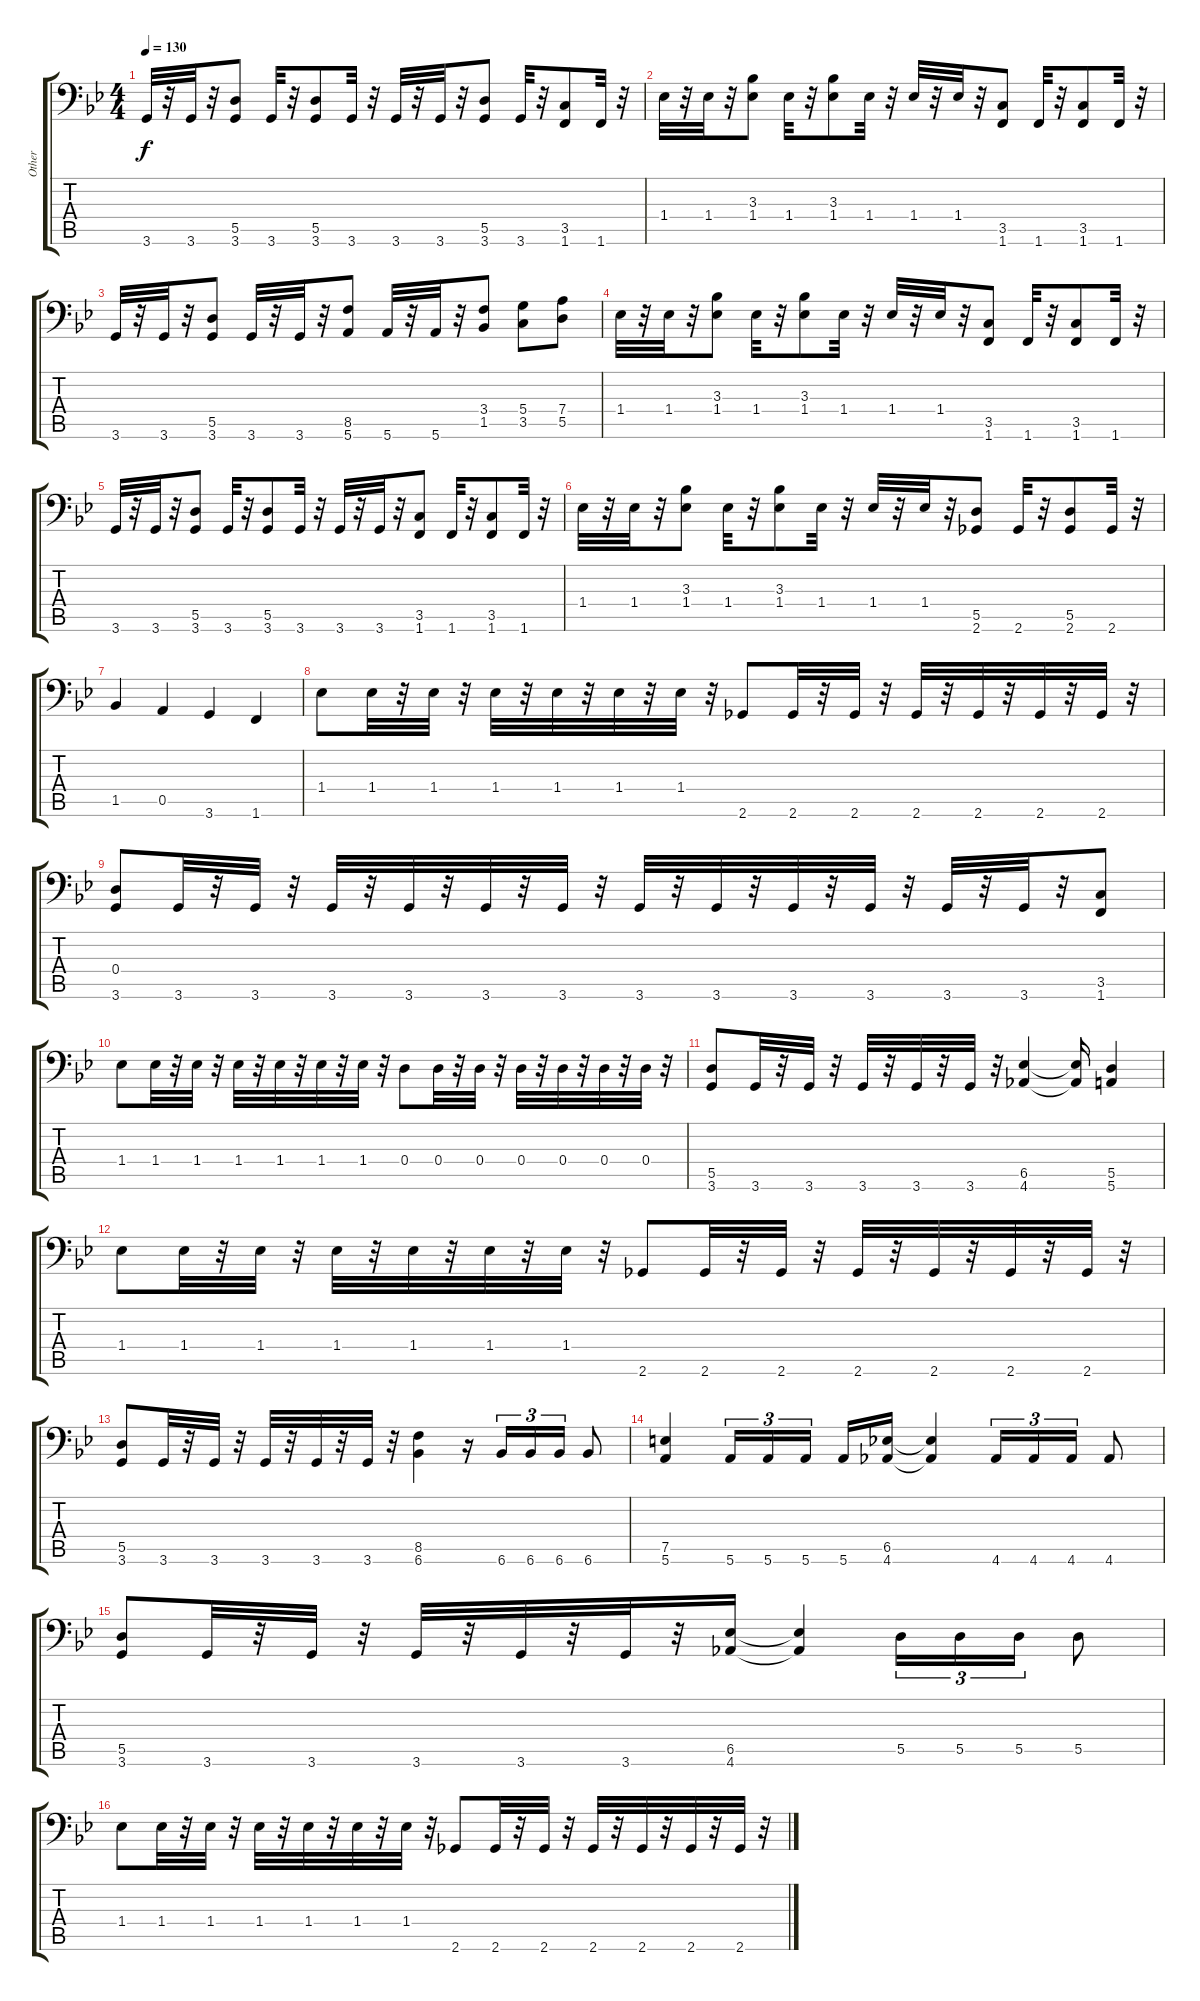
\track ("Other" "Other") {instrument distortionguitar}
\staff {score tabs}
\tuning (E3 B2 G2 D2 A1 E1) {hide}
\ts (4 4)
\tempo 130
\clef f4
\ks bb
3.6.32{dy f} r.32 3.6.32 r.32 (5.5 3.6).8 3.6.32 r.32 (5.5 3.6).8 3.6.32 r.32 3.6.32 r.32 3.6.32 r.32 (5.5 3.6).8 3.6.32 r.32 (3.5 1.6).8 1.6.32 r.32 |
1.4.32 r.32 1.4.32 r.32 (3.3 1.4).8 1.4.32 r.32 (3.3 1.4).8 1.4.32 r.32 1.4.32 r.32 1.4.32 r.32 (3.5 1.6).8 1.6.32 r.32 (3.5 1.6).8 1.6.32 r.32 |
3.6.32 r.32 3.6.32 r.32 (5.5 3.6).8 3.6.32 r.32 3.6.32 r.32 (8.5 5.6).8 5.6.32 r.32 5.6.32 r.32 (3.4 1.5).8 (5.4 3.5).8 (7.4 5.5).8 |
1.4.32 r.32 1.4.32 r.32 (3.3 1.4).8 1.4.32 r.32 (3.3 1.4).8 1.4.32 r.32 1.4.32 r.32 1.4.32 r.32 (3.5 1.6).8 1.6.32 r.32 (3.5 1.6).8 1.6.32 r.32 |
3.6.32 r.32 3.6.32 r.32 (5.5 3.6).8 3.6.32 r.32 (5.5 3.6).8 3.6.32 r.32 3.6.32 r.32 3.6.32 r.32 (3.5 1.6).8 1.6.32 r.32 (3.5 1.6).8 1.6.32 r.32 |
1.4.32 r.32 1.4.32 r.32 (3.3 1.4).8 1.4.32 r.32 (3.3 1.4).8 1.4.32 r.32 1.4.32 r.32 1.4.32 r.32 (5.5 2.6).8 2.6.32 r.32 (5.5 2.6).8 2.6.32 r.32 |
1.5.4 0.5.4 3.6.4 1.6.4 |
1.4.8 1.4.32 r.32 1.4.32 r.32 1.4.32 r.32 1.4.32 r.32 1.4.32 r.32 1.4.32 r.32 2.6.8 2.6.32 r.32 2.6.32 r.32 2.6.32 r.32 2.6.32 r.32 2.6.32 r.32 2.6.32 r.32 |
(0.4 3.6).8 3.6.32 r.32 3.6.32 r.32 3.6.32 r.32 3.6.32 r.32 3.6.32 r.32 3.6.32 r.32 3.6.32 r.32 3.6.32 r.32 3.6.32 r.32 3.6.32 r.32 3.6.32 r.32 3.6.32 r.32 (3.5 1.6).8 |
1.4.8 1.4.32 r.32 1.4.32 r.32 1.4.32 r.32 1.4.32 r.32 1.4.32 r.32 1.4.32 r.32 0.4.8 0.4.32 r.32 0.4.32 r.32 0.4.32 r.32 0.4.32 r.32 0.4.32 r.32 0.4.32 r.32 |
(5.5 3.6).8 3.6.32 r.32 3.6.32 r.32 3.6.32 r.32 3.6.32 r.32 3.6.32 r.32 (6.5 4.6).4 (6.5{t} 4.6{t}).16 (5.5 5.6).4 |
1.4.8 1.4.32 r.32 1.4.32 r.32 1.4.32 r.32 1.4.32 r.32 1.4.32 r.32 1.4.32 r.32 2.6.8 2.6.32 r.32 2.6.32 r.32 2.6.32 r.32 2.6.32 r.32 2.6.32 r.32 2.6.32 r.32 |
(5.5 3.6).8 3.6.32 r.32 3.6.32 r.32 3.6.32 r.32 3.6.32 r.32 3.6.32 r.32 (8.5 6.6).4 r.16 6.6.16{tu (3 2)} 6.6.16{tu (3 2)} 6.6.16{tu (3 2)} 6.6.8 |
(7.5 5.6).4 5.6.16{tu (3 2)} 5.6.16{tu (3 2)} 5.6.16{tu (3 2) beam splitsecondary} 5.6.16 (6.5 4.6).16 (6.5{t} 4.6{t}).4 4.6.16{tu (3 2)} 4.6.16{tu (3 2)} 4.6.16{tu (3 2)} 4.6.8 |
(5.5 3.6).8 3.6.32 r.32 3.6.32 r.32 3.6.32 r.32 3.6.32 r.32 3.6.32 r.32 (6.5 4.6).16 (6.5{t} 4.6{t}).4 5.5.16{tu (3 2)} 5.5.16{tu (3 2)} 5.5.16{tu (3 2)} 5.5.8 |
1.4.8 1.4.32 r.32 1.4.32 r.32 1.4.32 r.32 1.4.32 r.32 1.4.32 r.32 1.4.32 r.32 2.6.8 2.6.32 r.32 2.6.32 r.32 2.6.32 r.32 2.6.32 r.32 2.6.32 r.32 2.6.32 r.32
